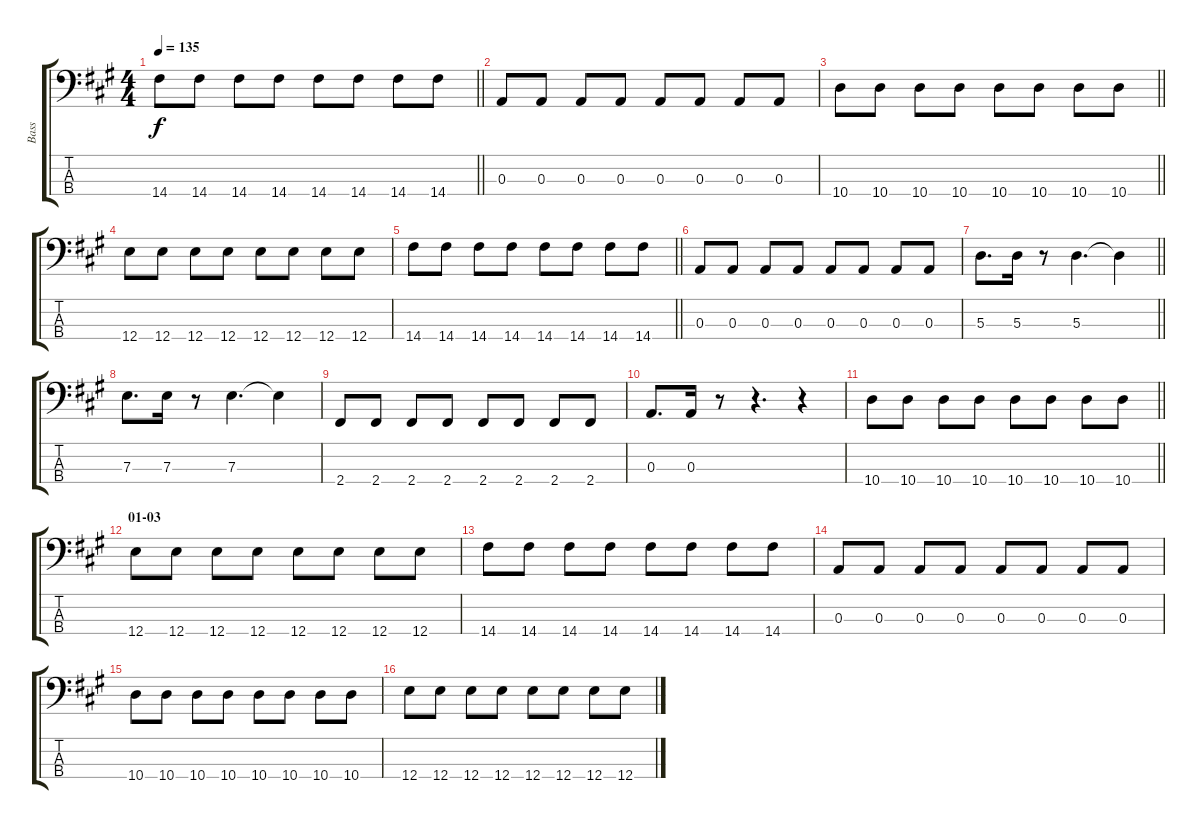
\track ("Bass" "Bass") {instrument electricbassfinger}
\staff {score tabs}
\tuning (G2 D2 A1 E1) {hide}
\ts (4 4)
\tempo 135
\clef f4
\barLineRight lightlight
\ks a
14.4.8{dy f} 14.4.8 14.4.8 14.4.8 14.4.8 14.4.8 14.4.8 14.4.8 |
0.3.8 0.3.8 0.3.8 0.3.8 0.3.8 0.3.8 0.3.8 0.3.8 |
\barLineRight lightlight
10.4.8 10.4.8 10.4.8 10.4.8 10.4.8 10.4.8 10.4.8 10.4.8 |
12.4.8 12.4.8 12.4.8 12.4.8 12.4.8 12.4.8 12.4.8 12.4.8 |
\barLineRight lightlight
14.4.8 14.4.8 14.4.8 14.4.8 14.4.8 14.4.8 14.4.8 14.4.8 |
0.3.8 0.3.8 0.3.8 0.3.8 0.3.8 0.3.8 0.3.8 0.3.8 |
\barLineRight lightlight
5.3.8{d} 5.3.16 r.8 5.3.4{d} 5.3{t}.4 |
7.3.8{d} 7.3.16 r.8 7.3.4{d} 7.3{t}.4 |
2.4.8 2.4.8 2.4.8 2.4.8 2.4.8 2.4.8 2.4.8 2.4.8 |
0.3.8{d} 0.3.16 r.8 r.4{d} r.4 |
\barLineRight lightlight
10.4.8 10.4.8 10.4.8 10.4.8 10.4.8 10.4.8 10.4.8 10.4.8 |
\section ("" "01-03")
12.4.8 12.4.8 12.4.8 12.4.8 12.4.8 12.4.8 12.4.8 12.4.8 |
14.4.8 14.4.8 14.4.8 14.4.8 14.4.8 14.4.8 14.4.8 14.4.8 |
0.3.8 0.3.8 0.3.8 0.3.8 0.3.8 0.3.8 0.3.8 0.3.8 |
10.4.8 10.4.8 10.4.8 10.4.8 10.4.8 10.4.8 10.4.8 10.4.8 |
12.4.8 12.4.8 12.4.8 12.4.8 12.4.8 12.4.8 12.4.8 12.4.8
